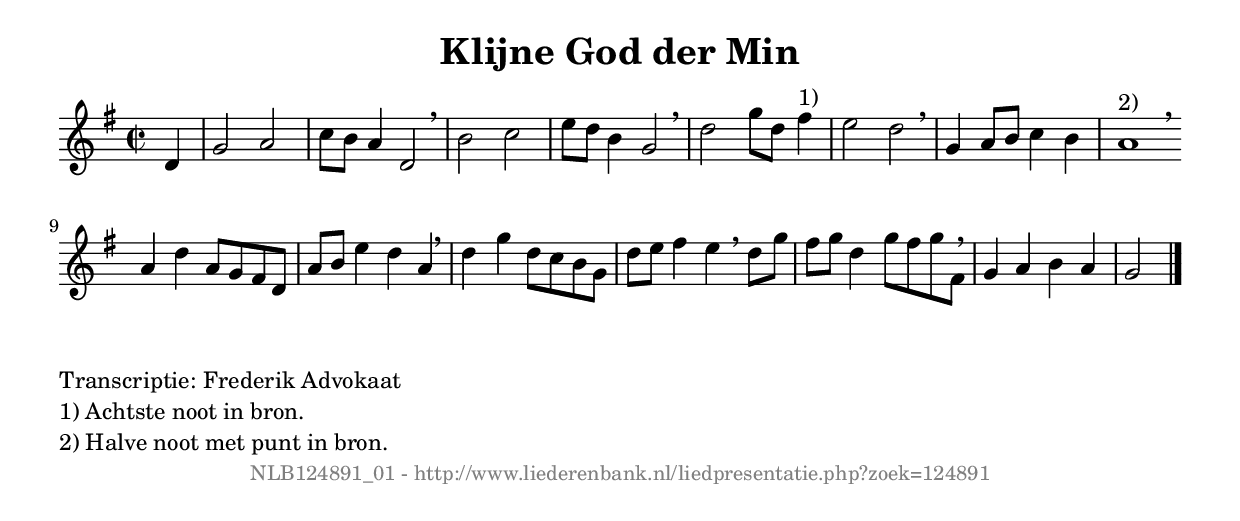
%
% produced by wce2krn 1.64 (7 June 2014)
%
\version"2.16"
#(append! paper-alist '(("long" . (cons (* 210 mm) (* 2000 mm)))))
#(set-default-paper-size "long")
sb = {\breathe}
mBreak = {\breathe }
bBreak = {\breathe }
x = {\once\override NoteHead #'style = #'cross }
gl=\glissando
itime={\override Staff.TimeSignature #'stencil = ##f }
ficta = {\once\set suggestAccidentals = ##t}
fine = {\once\override Score.RehearsalMark #'self-alignment-X = #1 \mark \markup {\italic{Fine}}}
dc = {\once\override Score.RehearsalMark #'self-alignment-X = #1 \mark \markup {\italic{D.C.}}}
dcf = {\once\override Score.RehearsalMark #'self-alignment-X = #1 \mark \markup {\italic{D.C. al Fine}}}
dcc = {\once\override Score.RehearsalMark #'self-alignment-X = #1 \mark \markup {\italic{D.C. al Coda}}}
ds = {\once\override Score.RehearsalMark #'self-alignment-X = #1 \mark \markup {\italic{D.S.}}}
dsf = {\once\override Score.RehearsalMark #'self-alignment-X = #1 \mark \markup {\italic{D.S. al Fine}}}
dsc = {\once\override Score.RehearsalMark #'self-alignment-X = #1 \mark \markup {\italic{D.S. al Coda}}}
pv = {\set Score.repeatCommands = #'((volta "1"))}
sv = {\set Score.repeatCommands = #'((volta "2"))}
tv = {\set Score.repeatCommands = #'((volta "3"))}
qv = {\set Score.repeatCommands = #'((volta "4"))}
xv = {\set Score.repeatCommands = #'((volta #f))}
\header{ tagline = ""
title = "Klijne God der Min"
}
\score {{
\key g \major
\relative g'
{
\set melismaBusyProperties = #'()
\partial 32*8
\time 2/2
\tempo 4=120
\override Score.MetronomeMark #'transparent = ##t
\override Score.RehearsalMark #'break-visibility = #(vector #t #t #f)
d4 | g2 a2 c8 b a4 d,2 \sb b' c e8 d b4 g2 \mBreak \bar "|"
d'2 g8 d8 fis4^"1)" e2 d2 \sb g,4 a8 b c4 b a1^"2)" \bar ":|" \bBreak
a4 d a8 g fis d a' b e4 d a \sb d g d8 c b g d' e fis4 e \mBreak
d8 g fis g d4 g8 fis g fis, \sb g4 a b a g2 \bar "|."
 }}
 \midi { }
 \layout {
            indent = 0.0\cm
}
}
\markup { \wordwrap-string #" 
Transcriptie: Frederik Advokaat

1) Achtste noot in bron.

2) Halve noot met punt in bron.
"}
\markup { \vspace #0 } \markup { \with-color #grey \fill-line { \center-column { \smaller "NLB124891_01 - http://www.liederenbank.nl/liedpresentatie.php?zoek=124891" } } }
